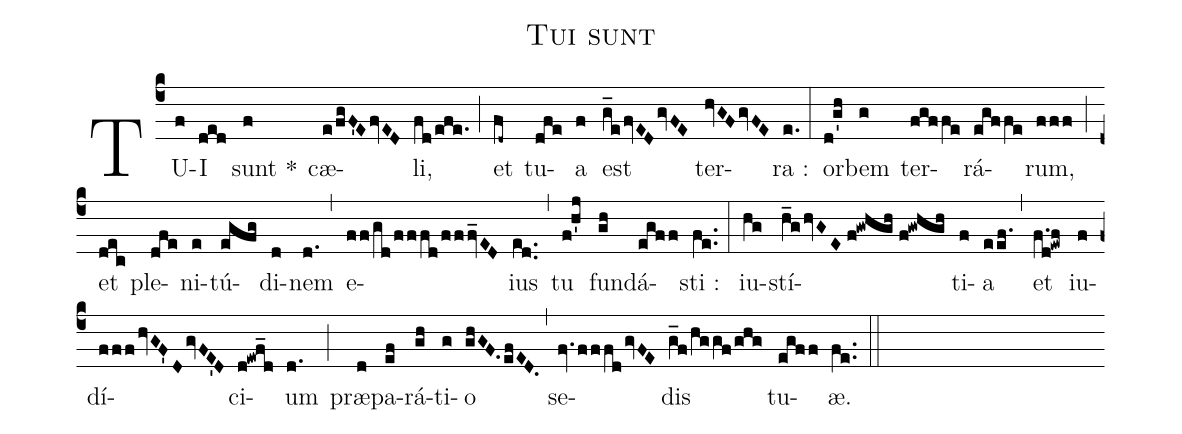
name:Tui sunt;
%%
(c4) TU(f)I(ded) sunt *(f) cæ(e/fgF'EfvED)li,(fd/efe.) (;)
et(fd~) tu(dfe)a(f) est(g_efvEDgvFE) ter(hvGFgvFE)ra :(e.) (:)
or(d!g'h)bem(g) ter(fgffe)rá(egffe)rum,(fff) (;)
et(dec) ple(dfe)ni(e)tú(egfg)di(d)nem(d.) (,)
e(ff/gd/fffd/fffv_ED)ius(ed..) (,)
tu(f!h'j) fun(gh)dá(egff)sti :(fe..) (:)
iu(hg)stí(h_ghvGE//f!gwhgh//f!gwhgh)ti(f)a(eef.) (,)
et(f.d!ewf) iu(f)dí(fffhvGF'DgvFE'D)ci(d!ewf_d)um(d.) (;)
præ(d)pa(ef)rá(gh)ti(g)o(ghGF.efED.) (,)
se(fv.fffdgvFE)dis(g_f/hggf/ghg) tu(egff)æ.(fe..) (::)
